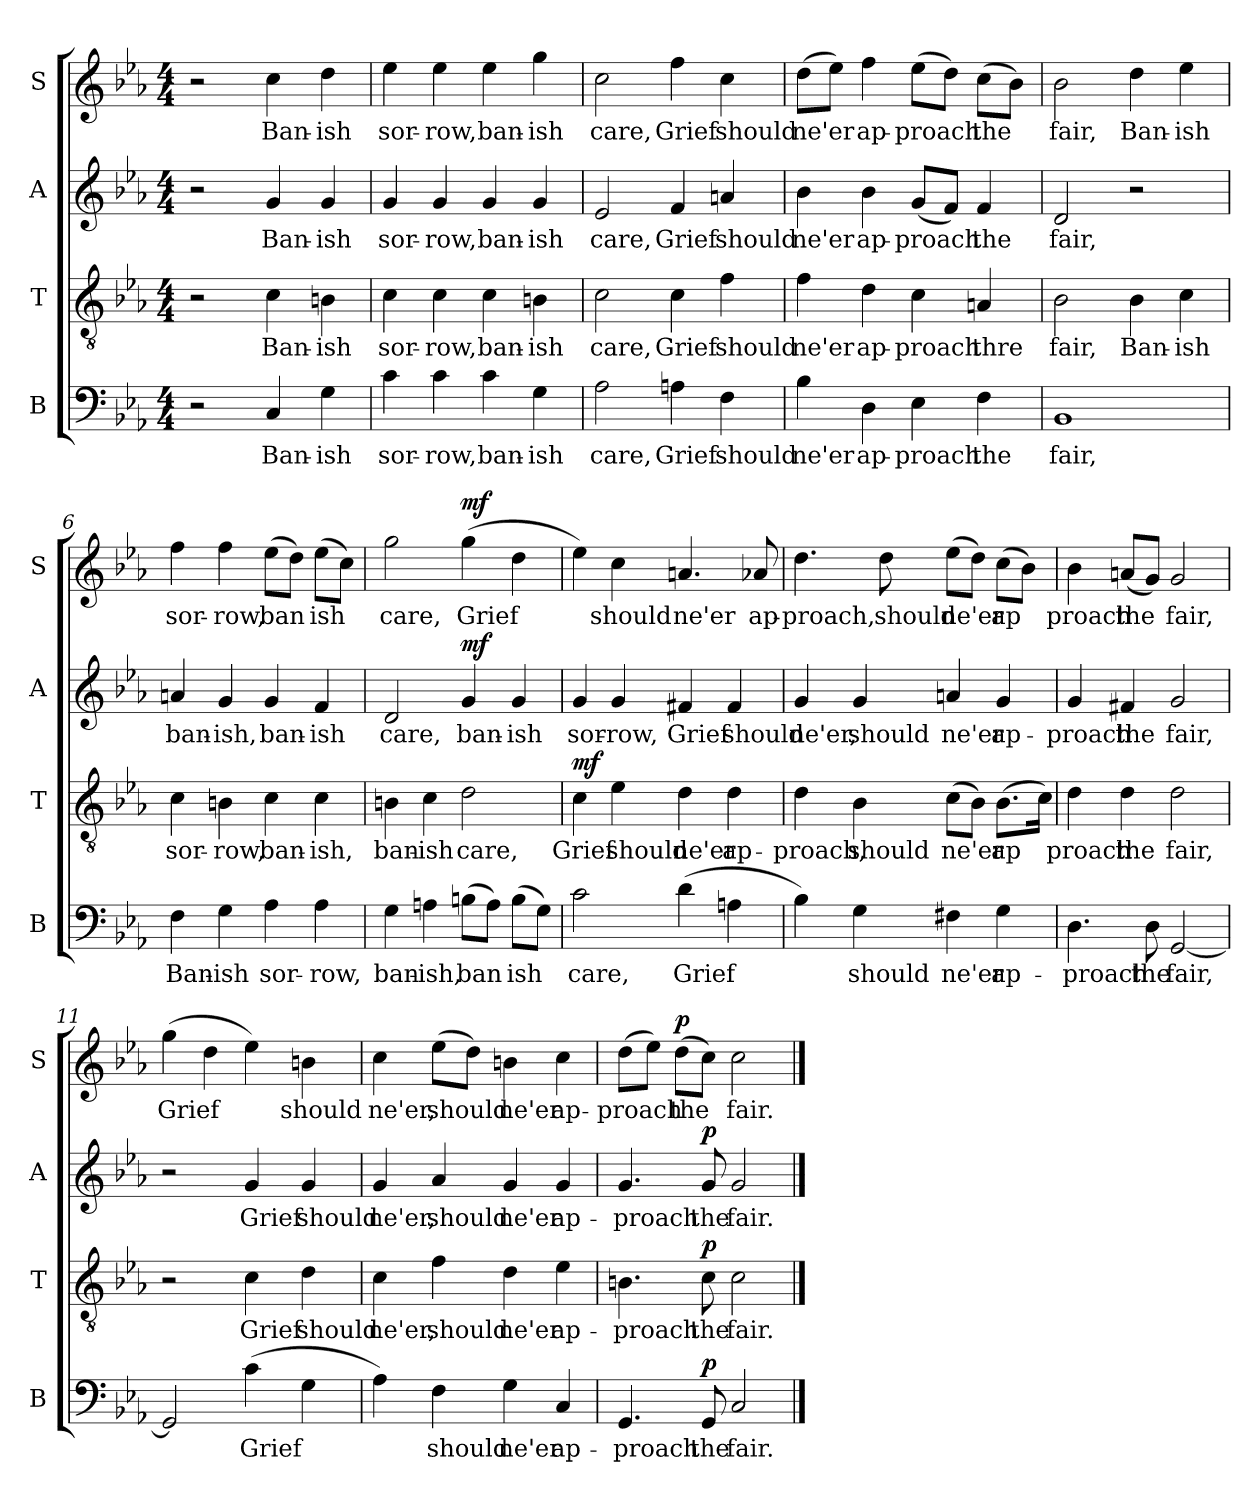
**kern	**text	**dynam	**kern	**text	**dynam	**kern	**text	**dynam	**kern	**text	**dynam
*part4	*part4	*part4	*part3	*part3	*part3	*part2	*part2	*part2	*part1	*part1	*part1
*staff4	*staff4	*staff4	*staff3	*staff3	*staff3	*staff2	*staff2	*staff2	*staff1	*staff1	*staff1
*I"B	*	*	*I"T	*	*	*I"A	*	*	*I"S	*	*
*I'B	*	*	*I'T	*	*	*I'A	*	*	*I'S	*	*
*clefF4	*	*	*clefGv2	*	*	*clefG2	*	*	*clefG2	*	*
*k[b-e-a-]	*	*	*k[b-e-a-]	*	*	*k[b-e-a-]	*	*	*k[b-e-a-]	*	*
*M4/4	*	*	*M4/4	*	*	*M4/4	*	*	*M4/4	*	*
=1	=1	=1	=1	=1	=1	=1	=1	=1	=1	=1	=1
2r	.	.	2r	.	.	2r	.	.	2r	.	.
4C/	Ban-	.	4c\	Ban-	.	4g/	Ban-	.	4cc\	Ban-	.
4G\	-ish	.	4Bn\	-ish	.	4g/	-ish	.	4dd\	-ish	.
=2	=2	=2	=2	=2	=2	=2	=2	=2	=2	=2	=2
4c\	sor-	.	4c\	sor-	.	4g/	sor-	.	4ee-\	sor-	.
4c\	-row,	.	4c\	-row,	.	4g/	-row,	.	4ee-\	-row,	.
4c\	ban-	.	4c\	ban-	.	4g/	ban-	.	4ee-\	ban-	.
4G\	-ish	.	4Bn\	-ish	.	4g/	-ish	.	4gg\	-ish	.
=3	=3	=3	=3	=3	=3	=3	=3	=3	=3	=3	=3
2A-\	care,	.	2c\	care,	.	2e-/	care,	.	2cc\	care,	.
4An\	Grief	.	4c\	Grief	.	4f/	Grief	.	4ff\	Grief	.
4F\	should	.	4f\	should	.	4an/	should	.	4cc\	should	.
=4	=4	=4	=4	=4	=4	=4	=4	=4	=4	=4	=4
4B-\	ne'er	.	4f\	ne'er	.	4b-\	ne'er	.	(8dd\L	ne'er	.
.	.	.	.	.	.	.	.	.	8ee-\J)	.	.
4D\	ap-	.	4d\	ap-	.	4b-\	ap-	.	4ff\	ap-	.
4E-\	-proach	.	4c\	-proach	.	(8g/L	-proach	.	(8ee-\L	-proach	.
.	.	.	.	.	.	8f/J)	.	.	8dd\J)	.	.
4F\	the	.	4An/	thre	.	4f/	the	.	(8cc\L	the	.
.	.	.	.	.	.	.	.	.	8b-\J)	.	.
=5	=5	=5	=5	=5	=5	=5	=5	=5	=5	=5	=5
1BB-	fair,	.	2B-\	fair,	.	2d/	fair,	.	2b-\	fair,	.
.	.	.	4B-\	Ban-	.	2r	.	.	4dd\	Ban-	.
.	.	.	4c\	-ish	.	.	.	.	4ee-\	-ish	.
!!LO:LB:g=z
=6	=6	=6	=6	=6	=6	=6	=6	=6	=6	=6	=6
4F\	Ban-	.	4c\	sor-	.	4an/	ban-	.	4ff\	sor-	.
4G\	-ish	.	4Bn\	-row,	.	4g/	-ish,	.	4ff\	-row,	.
4A-\	sor-	.	4c\	ban-	.	4g/	ban-	.	(8ee-\L	-ban	.
.	.	.	.	.	.	.	.	.	8dd\J)	.	.
4A-\	-row,	.	4c\	-ish,	.	4f/	-ish	.	(8ee-\L	ish	.
.	.	.	.	.	.	.	.	.	8cc\J)	.	.
=7	=7	=7	=7	=7	=7	=7	=7	=7	=7	=7	=7
4G\	ban-	.	4Bn\	ban-	.	2d/	care,	.	2gg\	care,	.
4An\	-ish,	.	4c\	-ish	.	.	.	.	.	.	.
!	!	!	!	!	!	!	!	!LO:DY:a	!	!	!LO:DY:a
(8Bn\L	ban	.	2d\	care,	.	4g/	ban-	mf	(4gg\	Grief	mf
8A\J)	.	.	.	.	.	.	.	.	.	.	.
(8B\L	ish	.	.	.	.	4g/	-ish	.	4dd\	.	.
8G\J)	.	.	.	.	.	.	.	.	.	.	.
=8	=8	=8	=8	=8	=8	=8	=8	=8	=8	=8	=8
!	!	!	!	!	!LO:DY:a	!	!	!	!	!	!
2c\	care,	.	4c\	Grief	mf	4g/	sor-	.	4ee-\)	.	.
.	.	.	4e-\	should	.	4g/	-row,	.	4cc\	should	.
(4d\	Grief	.	4d\	ne'er	.	4f#X/	Grief	.	4.an/	ne'er	.
4An\	.	.	4d\	ap-	.	4f#/	should	.	.	.	.
.	.	.	.	.	.	.	.	.	8a-X/	ap-	.
=9	=9	=9	=9	=9	=9	=9	=9	=9	=9	=9	=9
4B-\)	.	.	4d\	-proach,	.	4g/	ne'er,	.	4.dd\	-proach,	.
4G\	should	.	4B-\	should	.	4g/	should	.	.	.	.
.	.	.	.	.	.	.	.	.	8dd\	should	.
4F#X\	ne'er	.	(8c\L	ne'er	.	4an/	ne'er	.	(8ee-\L	ne'er	.
.	.	.	8B-\J)	.	.	.	.	.	8dd\J)	.	.
4G\	ap-	.	(8.B-\L	ap	.	4g/	ap-	.	(8cc\L	ap	.
.	.	.	.	.	.	.	.	.	8b-\J)	.	.
.	.	.	16c\Jk)	.	.	.	.	.	.	.	.
!!LO:LB:g=z
=10	=10	=10	=10	=10	=10	=10	=10	=10	=10	=10	=10
4.D\	-proach	.	4d\	proach	.	4g/	-proach	.	4b-\	proach	.
.	.	.	4d\	the	.	4f#X/	the	.	(8an/L	the	.
8D\	the	.	.	.	.	.	.	.	8g/J)	.	.
[2GG/	fair,	.	2d\	fair,	.	2g/	fair,	.	2g/	fair,	.
=11	=11	=11	=11	=11	=11	=11	=11	=11	=11	=11	=11
2GG/]	.	.	2r	.	.	2r	.	.	(4gg\	Grief	.
.	.	.	.	.	.	.	.	.	4dd\	.	.
(4c\	Grief	.	4c\	Grief	.	4g/	Grief	.	4ee-\)	.	.
4G\	.	.	4d\	should	.	4g/	should	.	4bn\	should	.
=12	=12	=12	=12	=12	=12	=12	=12	=12	=12	=12	=12
4A-\)	.	.	4c\	ne'er,	.	4g/	ne'er,	.	4cc\	ne'er,	.
4F\	should	.	4f\	should	.	4a-/	should	.	(8ee-\L	should	.
.	.	.	.	.	.	.	.	.	8dd\J)	.	.
4G\	ne'er	.	4d\	ne'er	.	4g/	ne'er	.	4bn\	ne'er	.
4C/	ap-	.	4e-\	ap-	.	4g/	ap-	.	4cc\	ap-	.
=13	=13	=13	=13	=13	=13	=13	=13	=13	=13	=13	=13
4.GG/	-proach	.	4.Bn\	-proach	.	4.g/	-proach	.	(8dd\L	-proach	.
.	.	.	.	.	.	.	.	.	8ee-\J)	.	.
!	!	!	!	!	!	!	!	!	!	!	!LO:DY:a
.	.	.	.	.	.	.	.	.	(8dd\L	the	p
!	!	!LO:DY:a	!	!	!LO:DY:a	!	!	!LO:DY:a	!	!	!
8GG/	the	p	8c\	the	p	8g/	the	p	8cc\J)	.	.
2C/	fair.	.	2c\	fair.	.	2g/	fair.	.	2cc\	fair.	.
==	==	==	==	==	==	==	==	==	==	==	==
*-	*-	*-	*-	*-	*-	*-	*-	*-	*-	*-	*-
